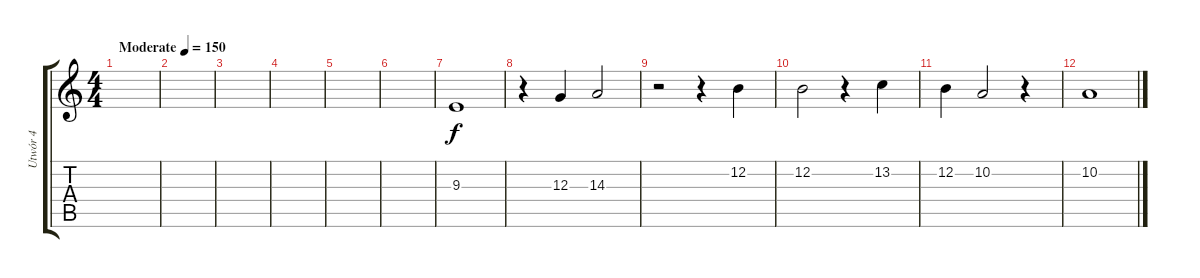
\track ("Utwór 4" "Utwór 4") {instrument blownbottle}
\staff {score tabs}
\tuning (E4 B3 G3 D3 A2 E2) {hide}
\ts (4 4)
\tempo (150 "Moderate")
\clef g2
\ks c
|
|
|
|
|
|
9.3.1 |
r.4 12.3.4 14.3.2 |
r.2 r.4 12.2.4 |
12.2.2 r.4 13.2.4 |
12.2.4 10.2.2 r.4 |
10.2.1
